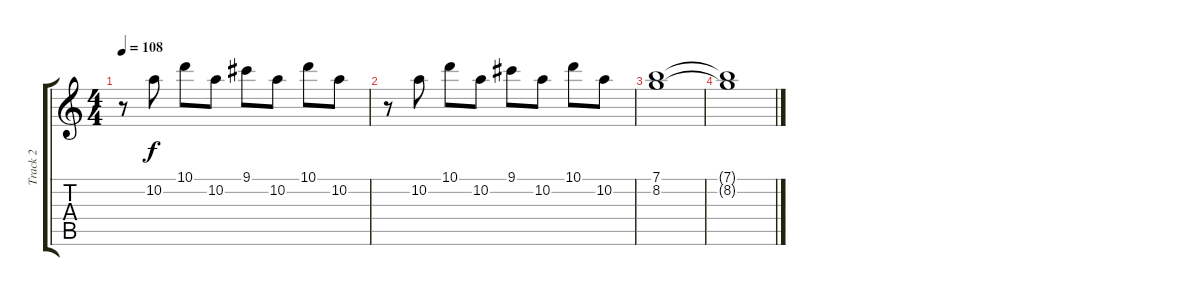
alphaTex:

\track ("Track 2" "Track 2") {instrument overdrivenguitar}
\staff {score tabs}
\tuning (E4 B3 G3 D3 A2 D2) {hide}
\ts (4 4)
\tempo 108
\clef g2
\ks c
r.8{dy f} 10.2.8 10.1.8 10.2.8 9.1.8 10.2.8 10.1.8 10.2.8 |
r.8 10.2.8 10.1.8 10.2.8 9.1.8 10.2.8 10.1.8 10.2.8 |
(7.1 8.2).1 |
(7.1{t} 8.2{t}).1
